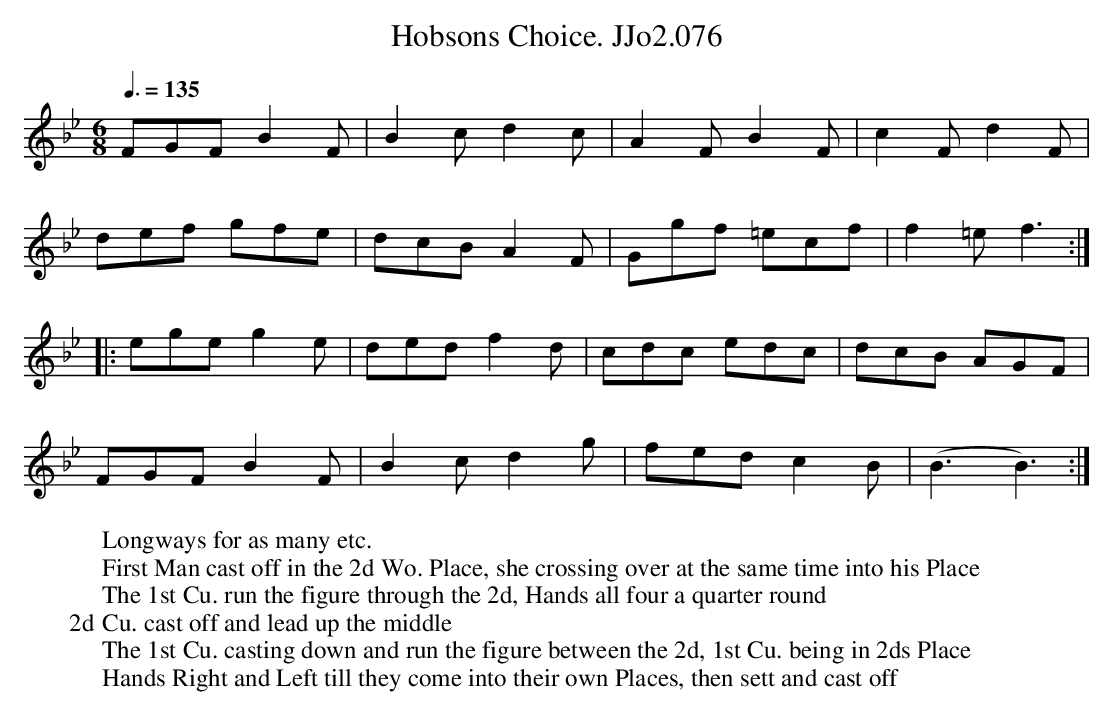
X:1
T:Hobsons Choice. JJo2.076
M:6/8
L:1/8
Q:3/8=135
K:Bb
FGF B2F | B2cd2c | A2F B2F | c2F d2F |
def gfe | dcB A2F | Ggf =ecf | f2=e f3:|
|: ege g2e | ded f2d | cdc edc | dcB AGF |
FGF B2F | B2c d2g | fed c2B| (B3 B3) :|
W:Longways for as many etc.
W:First Man cast off in the 2d Wo. Place, she crossing over at the same time into his Place
W:The 1st Cu. run the figure through the 2d, Hands all four a quarter round
W:2d Cu. cast off and lead up the middle
W:The 1st Cu. casting down and run the figure between the 2d, 1st Cu. being in 2ds Place
W:Hands Right and Left till they come into their own Places, then sett and cast off
